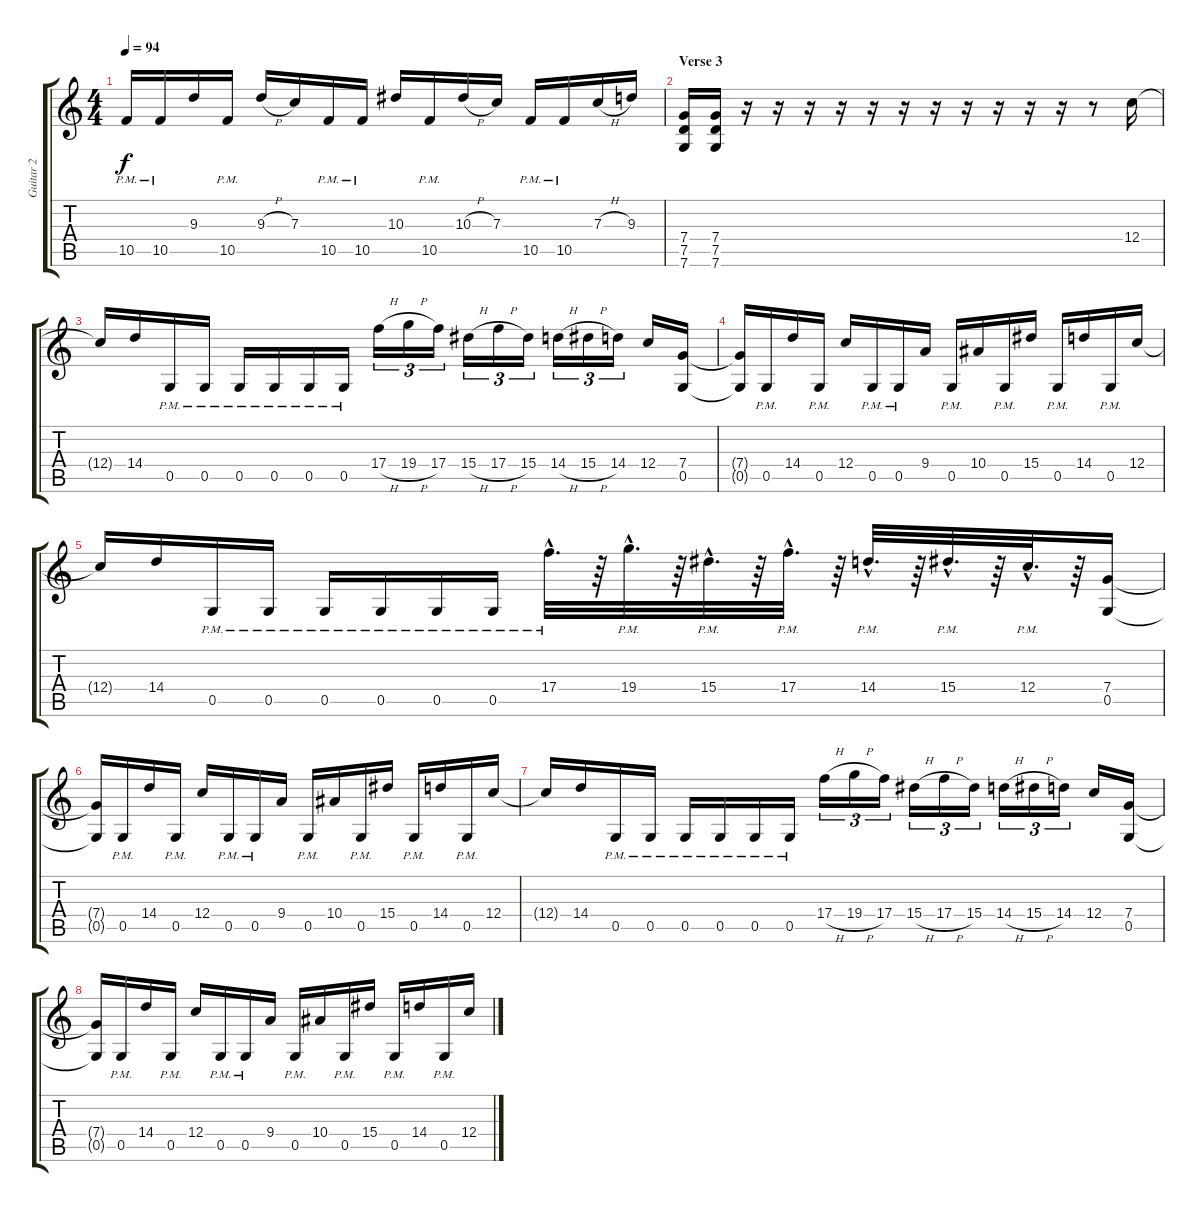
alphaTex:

\track ("Guitar 2" "Guitar 2") {instrument overdrivenguitar}
\staff {score tabs}
\tuning (D4 A3 F3 C3 G2 C2) {hide}
\ts (4 4)
\tempo 94
\clef g2
\ks c
10.5{pm}.16{dy f} 10.5{pm}.16 9.3.16 10.5{pm}.16 9.3{h}.16 7.3.16 10.5{pm}.16 10.5{pm}.16 10.3.16 10.5{pm}.16 10.3{h}.16 7.3.16 10.5{pm}.16 10.5{pm}.16 7.3{h}.16 9.3.16 |
\section ("" "Verse 3")
(7.4 7.5 7.6).16 (7.4 7.5 7.6).16 r.16 r.16 r.16 r.16 r.16 r.16 r.16 r.16 r.16 r.16 r.16 r.8 12.4.16 |
12.4{t}.16 14.4.16 0.5{pm}.16 0.5{pm}.16 0.5{pm}.16 0.5{pm}.16 0.5{pm}.16 0.5{pm}.16 17.4{h}.16{tu (3 2)} 19.4{h}.16{tu (3 2)} 17.4.16{tu (3 2)} 15.4{h}.16{tu (3 2)} 17.4{h}.16{tu (3 2)} 15.4.16{tu (3 2)} 14.4{h}.16{tu (3 2)} 15.4{h}.16{tu (3 2)} 14.4.16{tu (3 2)} 12.4.16 (7.4 0.5).16 |
(7.4{t} 0.5{t}).16 0.5{pm}.16 14.4.16 0.5{pm}.16 12.4.16 0.5{pm}.16 0.5{pm}.16 9.4.16 0.5{pm}.16 10.4.16 0.5{pm}.16 15.4.16 0.5{pm}.16 14.4.16 0.5{pm}.16 12.4.16 |
12.4{t}.16 14.4.16 0.5{pm}.16 0.5{pm}.16 0.5{pm}.16 0.5{pm}.16 0.5{pm}.16 0.5{pm}.16 17.4{hac pm}.32{d} r.64 19.4{hac pm}.32{d} r.64 15.4{hac pm}.32{d} r.64 17.4{hac pm}.32{d} r.64 14.4{hac pm}.32{d} r.64 15.4{hac pm}.32{d} r.64 12.4{hac pm}.32{d} r.64 (7.4 0.5).16 |
(7.4{t} 0.5{t}).16 0.5{pm}.16 14.4.16 0.5{pm}.16 12.4.16 0.5{pm}.16 0.5{pm}.16 9.4.16 0.5{pm}.16 10.4.16 0.5{pm}.16 15.4.16 0.5{pm}.16 14.4.16 0.5{pm}.16 12.4.16 |
12.4{t}.16 14.4.16 0.5{pm}.16 0.5{pm}.16 0.5{pm}.16 0.5{pm}.16 0.5{pm}.16 0.5{pm}.16 17.4{h}.16{tu (3 2)} 19.4{h}.16{tu (3 2)} 17.4.16{tu (3 2)} 15.4{h}.16{tu (3 2)} 17.4{h}.16{tu (3 2)} 15.4.16{tu (3 2)} 14.4{h}.16{tu (3 2)} 15.4{h}.16{tu (3 2)} 14.4.16{tu (3 2)} 12.4.16 (7.4 0.5).16 |
(7.4{t} 0.5{t}).16 0.5{pm}.16 14.4.16 0.5{pm}.16 12.4.16 0.5{pm}.16 0.5{pm}.16 9.4.16 0.5{pm}.16 10.4.16 0.5{pm}.16 15.4.16 0.5{pm}.16 14.4.16 0.5{pm}.16 12.4.16
